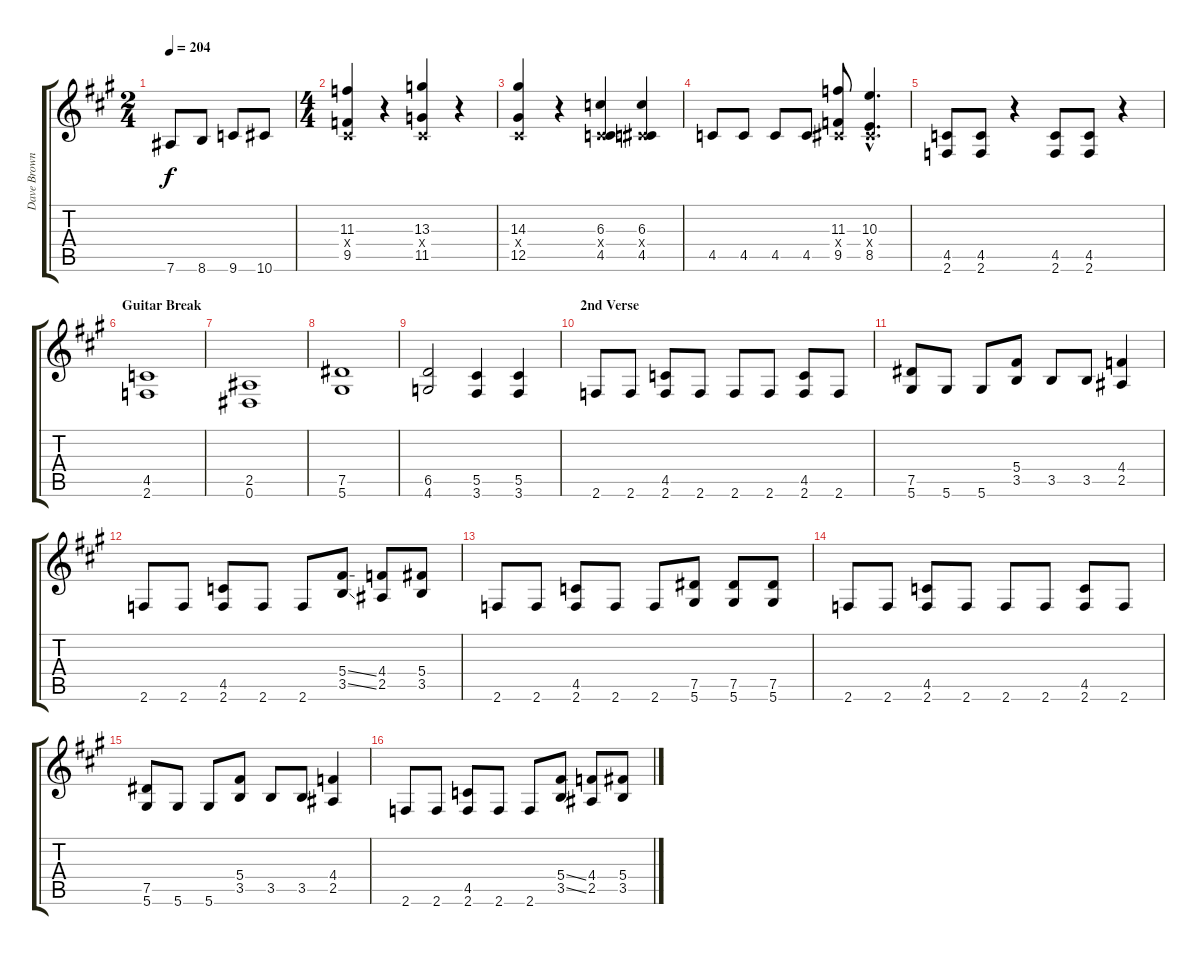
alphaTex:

\track ("Dave BrownSound" "Dave Brown") {instrument distortionguitar}
\staff {score tabs}
\tuning (Eb4 Bb3 Gb3 Db3 Ab2 Eb2) {hide}
\ts (2 4)
\tempo 204
\clef g2
\ks a
7.6.8{dy f} 8.6.8 9.6.8 10.6.8 |
\ts (4 4)
(11.3 0.4{x} 9.5).4 r.4 (13.3 0.4{x} 11.5).4 r.4 |
(14.3 0.4{x} 12.5).4 r.4 (6.3 0.4{x} 4.5).4 (6.3 0.4{x} 4.5).4 |
4.5.8 4.5.8 4.5.8 4.5.8 (11.3 0.4{x} 9.5).8 (10.3{hac} 0.4{hac x} 8.5{hac}).4{d} |
(4.5 2.6).8 (4.5 2.6).8 r.4 (4.5 2.6).8 (4.5 2.6).8 r.4 |
\section ("" "Guitar Break")
(4.5 2.6).1 |
(2.5 0.6).1 |
(7.5 5.6).1 |
(6.5 4.6).2 (5.5 3.6).4 (5.5 3.6).4 |
\section ("" "2nd Verse ")
2.6.8 2.6.8 (4.5 2.6).8 2.6.8 2.6.8 2.6.8 (4.5 2.6).8 2.6.8 |
(7.5 5.6).8 5.6.8 5.6.8 (5.4 3.5).8 3.5.8 3.5.8 (4.4 2.5).4 |
2.6.8 2.6.8 (4.5 2.6).8 2.6.8 2.6.8 (5.4{ss} 3.5{ss}).8 (4.4 2.5).8 (5.4 3.5).8 |
2.6.8 2.6.8 (4.5 2.6).8 2.6.8 2.6.8 (7.5 5.6).8 (7.5 5.6).8 (7.5 5.6).8 |
2.6.8 2.6.8 (4.5 2.6).8 2.6.8 2.6.8 2.6.8 (4.5 2.6).8 2.6.8 |
(7.5 5.6).8 5.6.8 5.6.8 (5.4 3.5).8 3.5.8 3.5.8 (4.4 2.5).4 |
2.6.8 2.6.8 (4.5 2.6).8 2.6.8 2.6.8 (5.4{ss} 3.5{ss}).8 (4.4 2.5).8 (5.4 3.5).8
